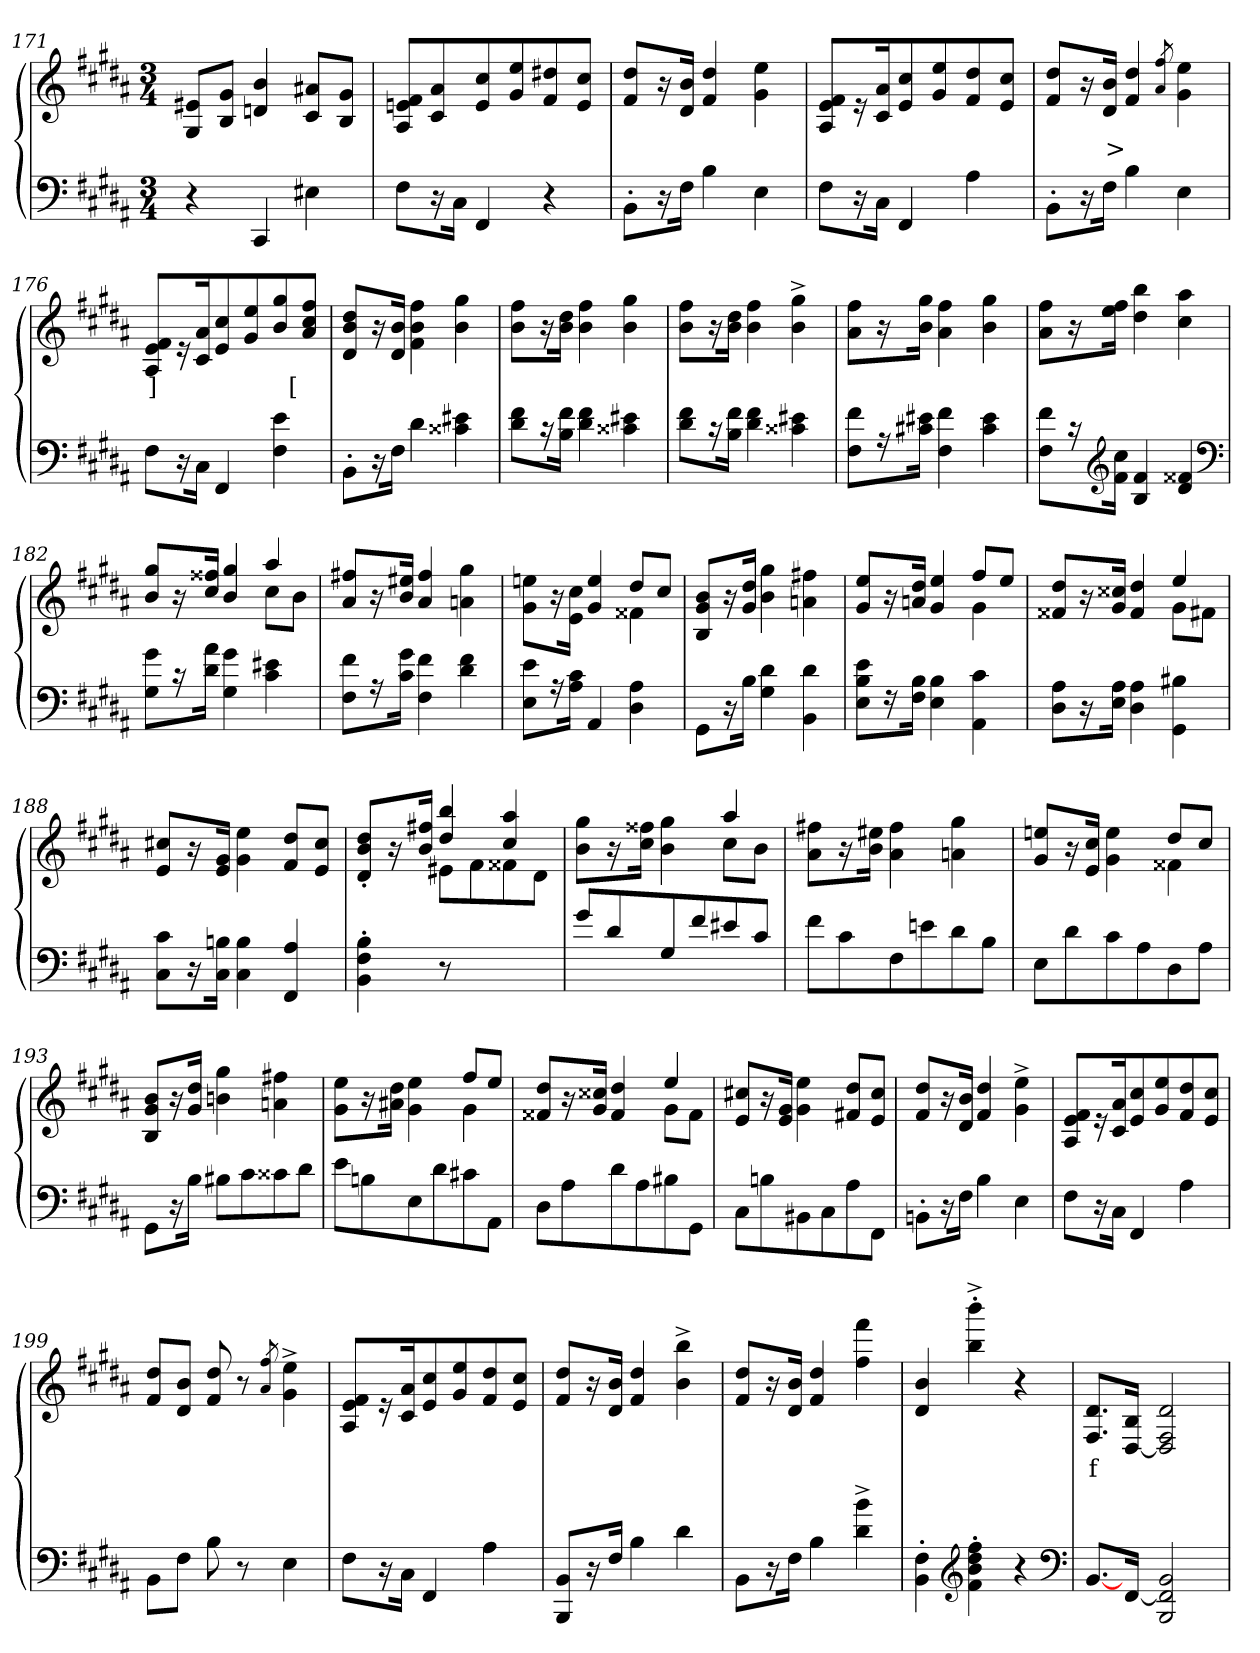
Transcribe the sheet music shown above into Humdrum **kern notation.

**kern	**kern	**text
*part2	*part1	*part1
*staff2	*staff1	*staff1
*clefF4	*clefG2	*
*k[f#c#g#d#a#]	*k[f#c#g#d#a#]	*
*M3/4	*M3/4	*
=171	=171	=171
4r	8e#X 8G#L	.
.	8g# 8BJ	.
4CC#	4b 4dn	.
4E#X	8a#X 8c#L	.
.	8g# 8BJ	.
=172	=172	=172
8F#L	8f# 8en 8A#L	.
16r	8a# 8c#	.
16C#Jk	.	.
4FF#	8cc# 8e	.
.	8ee 8g#	.
4r	8dd#X 8f#	.
.	8cc# 8eJ	.
=173	=173	=173
8BB'>L	8dd# 8f#L	.
16r	16r	.
16F#Jk	16b 16d#Jk	.
4B	4dd# 4f#	.
4E	4ee\ 4g#\	.
=174	=174	=174
8F#L	8f#/ 8e 8A#L	.
16r	16r	.
16C#Jk	16a# 16c#	.
4FF#	8cc# 8e	.
.	8ee 8g#	.
4A#	8dd# 8f#	.
.	8cc# 8eJ	.
=175	=175	=175
8BB'>L	8dd#/ 8f#L	.
16r	16r	.
16F#Jk	16b 16d#Jk	>
4B	4dd# 4f#	.
.	8qa#/ 8qff#/	.
4E	4ee\ 4g#\	.
=176	=176	=176
8F#L	8f#/ 8e 8A#L	]
16r	16r	<
16C#Jk	16a# 16c#	.
4FF#	8cc# 8e	.
.	8ee 8g#	.
4e 4F#	8gg# 8b	.
.	8ff# 8cc# 8a#J	[
=177	=177	=177
8BB'>L	8dd# 8b 8d#L	.
16r	16r	.
16F#Jk	16b 16d#Jk	.
4d#	4ff# 4b 4f#	.
4e#X 4c##X	4gg# 4b	.
=178	=178	=178
8f# 8d#L	8ff# 8bL	.
16r	16r	.
16f# 16BJk	16dd# 16bJk	.
4f# 4d#	4ff# 4b	.
4e#X 4c##X	4gg# 4b	.
=179	=179	=179
8f# 8d#L	8ff# 8bL	.
16r	16r	.
16f# 16BJk	16dd# 16bJk	.
4f# 4d#	4ff# 4b	.
4e#X 4c##X	4gg#^> 4b^>	.
=180	=180	=180
8f# 8F#L	8ff# 8a#L	.
16r	16r	.
16e#X 16c#XJk	16gg# 16bJk	.
4f# 4F#	4ff# 4a#	.
4e# 4c#	4gg# 4b	.
=181	=181	=181
8f# 8F#L	8ff# 8a#L	.
16r	16r	.
*clefG2	*	*
16cc# 16f#Jk	16ff# 16eeJk	.
4f# 4B	4bb 4dd#	.
4f##X 4d#	4aa# 4cc#	.
*clefF4	*	*
=182	=182	=182
*	*^	*
8g# 8G#L	2ryy	8gg#/ 8bL	.
16r	.	16r	.
16a# 16d#J	.	16ff##X 16cc#Jk	.
4g# 4G#	.	4gg#/ 4b	.
4e#X 4c#	4aa#	8cc#L	.
.	.	8bJ	.
*	*v	*v	*
=183	=183	=183
8f# 8F#L	8ff#X/ 8a#L	.
16r	16r	.
16g# 16c#Jk	16ee#X 16bJk	.
4f# 4F#	4ff#/ 4a#	.
4f# 4d#	4gg#\ 4an\	.
=184	=184	=184
*	*^	*
8e 8EL	8een\ 8g#\L	2ryy	.
16r	16r	.	.
16c# 16A#Jk	16cc# 16eJk	.	.
4AA#	4ee/ 4g#/	.	.
4A# 4D#	8dd#L	4f##X	.
.	8cc#J	.	.
*	*v	*v	*
=185	=185	=185
8GG#L	8b 8g# 8BL	.
16r	16r	.
16BJk	16dd# 16g#Jk	.
4d# 4G#	4gg# 4b	.
4d# 4BB	4ff#X 4an	.
=186	=186	=186
*	*^	*
8e 8B 8EL	8ee/ 8g#L	2ryy	.
16r	16r	.	.
16B 16F#Jk	16dd# 16anJk	.	.
4B 4E	4ee/ 4g#/	.	.
4c# 4AA#	8ff#L	4g#	.
.	8eeJ	.	.
=187	=187	=187	=187
8A# 8D#L	8dd# 8f##X/L	2ryy	.
16r	16r	.	.
16A# 16EJk	16cc##X 16g#Jk	.	.
4A# 4D#	4dd# 4f##	.	.
4B#X 4GG#	4ee	8g#L	.
.	.	8f#XJ	.
*	*v	*v	*
=188	=188	=188
8c# 8C#L	8cc#X/ 8eL	.
16r	16r	.
16Bn 16C#Jk	16g# 16eJk	.
4B 4C#	4ee\ 4g#\	.
4A# 4FF#	8dd# 8f#L	.
.	8cc# 8eJ	.
=189	=189	=189
*	*^	*
4B'> 4F#'> 4BB'>	4ryy	8dd#'> 8b/'> 8d#'>L	.
.	.	16r	.
.	.	16ff#X 16bJk	.
8r	8e#X\L	4bb/ 4dd#	.
4.ryy	8f#	.	.
.	8f##X	4aa#/ 4cc#	.
.	8d#J	.	.
=190	=190	=190	=190
8g#\L	8gg# 8bL	2ryy	.
8d#\	16r	.	.
.	16ff##X 16cc#Jk	.	.
8G#/	4gg#\ 4b\	.	.
8f#/	.	.	.
8e#X/	4aa#	8cc#L	.
8c#/J	.	8bJ	.
*	*v	*v	*
=191	=191	=191
8f#L	8ff#X\ 8a#\L	.
8c#	16r	.
.	16ee#X 16bJk	.
8F#	4ff# 4a#	.
8en	.	.
8d#	4gg#\ 4an\	.
8BJ	.	.
=192	=192	=192
*	*^	*
8EL	2ryy	8een 8g#L	.
8d#	.	16r	.
.	.	16cc# 16eJk	.
8c#	.	4ee 4g#	.
8A#	.	.	.
8D#	8dd#L	4f##X	.
8A#J	8cc#J	.	.
*	*v	*v	*
=193	=193	=193
8GG#L	8b/ 8g# 8BL	.
16r	16r	.
16BJk	16dd# 16g#Jk	.
8B#XL	4gg#\ 4bn\	.
8c#	.	.
8c##X	4ff#X\ 4an\	.
8d#J	.	.
=194	=194	=194
*	*^	*
8eL	2ryy	8ee\ 8g#\L	.
8Bn	.	16r	.
.	.	16dd# 16a#XJk	.
8E	.	4ee\ 4g#\	.
8d#	.	.	.
8c#X	8ff#L	4g#	.
8AA#J	8eeJ	.	.
=195	=195	=195	=195
8D#L	8dd#/ 8f##XL	2ryy	.
8A#	16r	.	.
.	16cc##X 16g#Jk	.	.
8d#	4dd# 4f##	.	.
8A#	.	.	.
8B#X	4ee	8g#L	.
8GG#J	.	8f##J	.
*	*v	*v	*
=196	=196	=196
8C#L	8cc#X/ 8eL	.
8Bn	16r	.
.	16g# 16eJk	.
8BB#X	4ee\ 4g#\	.
8C#	.	.
8A#	8dd# 8f#XL	.
8FF#J	8cc# 8eJ	.
=197	=197	=197
8BBn'>L	8dd# 8f#L	.
16r	16r	.
16F#Jk	16b 16d#Jk	.
4B	4dd# 4f#	.
4E	4ee\^> 4g#\^>	.
=198	=198	=198
8F#L	8f#/ 8e 8A#L	.
16r	16r	.
16C#Jk	16a# 16c#	.
4FF#	8cc# 8e	.
.	8ee 8g#	.
4A#	8dd# 8f#	.
.	8cc# 8eJ	.
=199	=199	=199
8BBL	8dd# 8f#L	.
8F#J	8b 8d#J	.
8B	8dd# 8f#	.
8r	8r	.
.	8qff# 8qa#/	.
4E	4ee^> 4g#^>	.
=200	=200	=200
8F#L	8f# 8e 8A#L	.
16r	16r	.
16C#Jk	16a# 16c#	.
4FF#	8cc# 8e	.
.	8ee 8g#	.
4A#	8dd# 8f#	.
.	8cc# 8eJ	.
=201	=201	=201
8BB/ 8BBBL	8dd# 8f#L	.
16r	16r	.
16F#Jk	16b 16d#Jk	.
4B	4dd# 4f#	.
4d#	4bb^> 4b^>	.
=202	=202	=202
8BBL	8dd# 8f#L	.
16r	16r	.
16F#Jk	16b/ 16d#/Jk	.
4B	4dd# 4f#	.
4b^> 4d#^>	4fff#\ 4ff#\	.
=203	=203	=203
4F#'> 4BB'>	4b 4d#	.
*clefG2	*	*
4ff#'> 4dd#'> 4b'> 4f#'>	4bbb'>^> 4bb'>^>	.
4r	4r	.
*clefF4	*	*
=204	=204	=204
[8.BBL	8.d# 8.F#L	f
[16FF#Jk	16B [16D#J	.
2BB 2FF#] 2BBB	2d# 2F# 2D#]	.
=	=	=
*-	*-	*-
